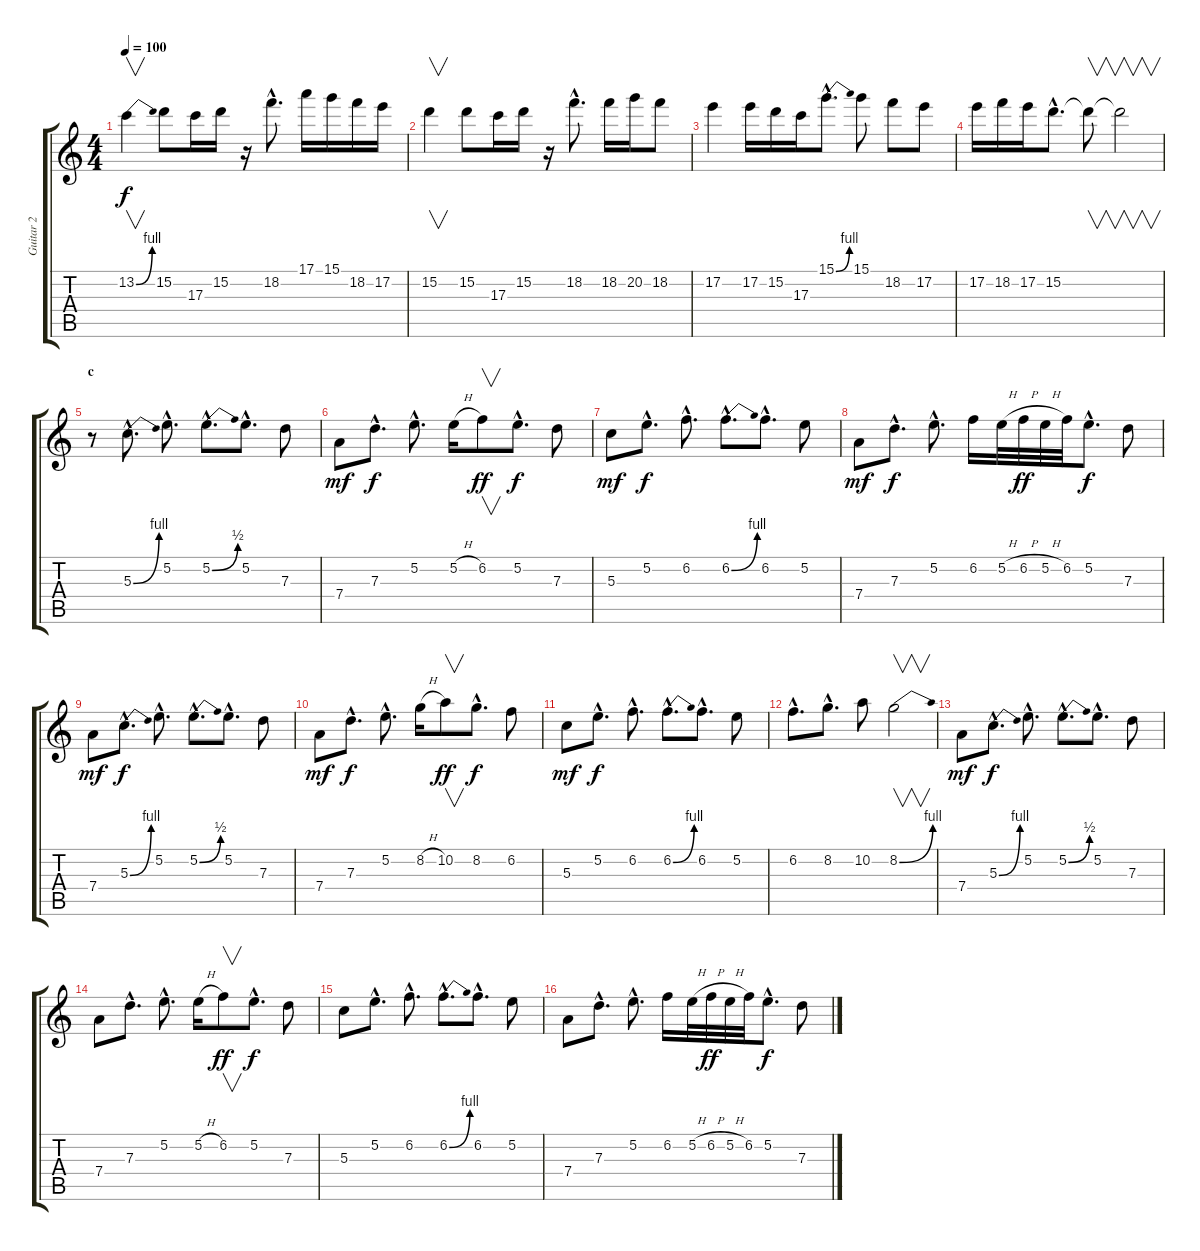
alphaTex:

\track ("Guitar 2" "Guitar 2") {instrument distortionguitar}
\staff {score tabs}
\tuning (E4 B3 G3 D3 A2 E2) {hide}
\ts (4 4)
\tempo 100
\clef g2
\ks c
13.2{be (bend 0 0 60 4)}.4{v dy f} 15.2.8 17.3.16 15.2.16 r.16 18.2{hac}.8{d} 17.1.16 15.1.16 18.2.16 17.2.16 |
15.2.4{v} 15.2.8 17.3.16 15.2.16 r.16 18.2{hac}.8{d} 18.2.16 20.2.16 18.2.8 |
17.2.4 17.2.16 15.2.16 17.3.16 15.1{be (bend 0 0 60 4) hac}.8{d} 15.1.8 18.2.8 17.2.8 |
17.2.16 18.2.16 17.2.16 15.2{hac}.8{d} 15.2{t}.8{v} 15.2{t}.2{v} |
\section ("" "c")
r.8{volume 14 instrument distortionguitar} 5.3{be (bend 0 0 60 4) hac}.8{d} 5.2{hac}.8{d} 5.2{be (bend 0 0 60 2) hac}.8{d} 5.2{hac}.8{d} 7.3.8 |
7.4.8{dy mf} 7.3{hac}.8{d dy f} 5.2{hac}.8{d} 5.2{h}.16 6.2.8{v dy ff} 5.2{hac}.8{d dy f} 7.3.8 |
5.3.8{dy mf} 5.2{hac}.8{d dy f} 6.2{hac}.8{d} 6.2{be (bend 0 0 60 4) hac}.8{d} 6.2{hac}.8{d} 5.2.8 |
7.4.8{dy mf} 7.3{hac}.8{d dy f} 5.2{hac}.8{d} 6.2.16 5.2{h}.32 6.2{h}.32{dy ff} 5.2{h}.32 6.2.32 5.2{hac}.8{d dy f} 7.3.8 |
7.4.8{dy mf} 5.3{be (bend 0 0 60 4) hac}.8{d dy f} 5.2{hac}.8{d} 5.2{be (bend 0 0 60 2) hac}.8{d} 5.2{hac}.8{d} 7.3.8 |
7.4.8{dy mf} 7.3{hac}.8{d dy f} 5.2{hac}.8{d} 8.2{h}.16 10.2.8{v dy ff} 8.2{hac}.8{d dy f} 6.2.8 |
5.3.8{dy mf} 5.2{hac}.8{d dy f} 6.2{hac}.8{d} 6.2{be (bend 0 0 60 4) hac}.8{d} 6.2{hac}.8{d} 5.2.8 |
6.2{hac}.8{d} 8.2{hac}.8{d} 10.2.8 8.2{be (bend 0 0 60 4)}.2{v} |
\section ("" "")
7.4.8{dy mf} 5.3{be (bend 0 0 60 4) hac}.8{d dy f} 5.2{hac}.8{d} 5.2{be (bend 0 0 60 2) hac}.8{d} 5.2{hac}.8{d} 7.3.8 |
7.4.8 7.3{hac}.8{d} 5.2{hac}.8{d} 5.2{h}.16 6.2.8{v dy ff} 5.2{hac}.8{d dy f} 7.3.8 |
5.3.8 5.2{hac}.8{d} 6.2{hac}.8{d} 6.2{be (bend 0 0 60 4) hac}.8{d} 6.2{hac}.8{d} 5.2.8 |
7.4.8 7.3{hac}.8{d} 5.2{hac}.8{d} 6.2.16 5.2{h}.32 6.2{h}.32{dy ff} 5.2{h}.32 6.2.32 5.2{hac}.8{d dy f} 7.3.8
